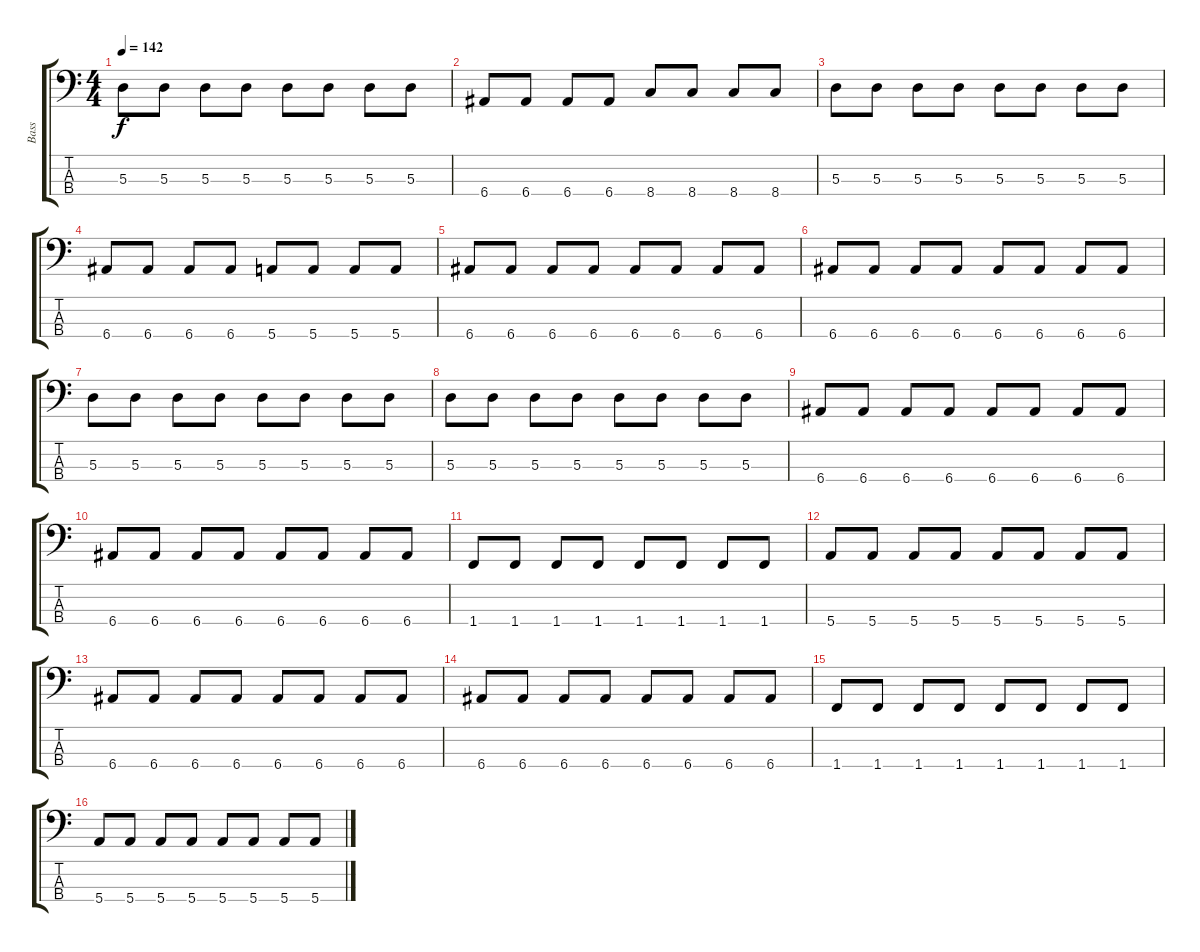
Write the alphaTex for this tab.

\track ("Bass" "Bass") {instrument electricbasspick}
\staff {score tabs}
\tuning (G2 D2 A1 E1) {hide}
\ts (4 4)
\tempo 142
\clef f4
\ks c
5.3.8{dy f} 5.3.8 5.3.8 5.3.8 5.3.8 5.3.8 5.3.8 5.3.8 |
6.4.8 6.4.8 6.4.8 6.4.8 8.4.8 8.4.8 8.4.8 8.4.8 |
5.3.8 5.3.8 5.3.8 5.3.8 5.3.8 5.3.8 5.3.8 5.3.8 |
6.4.8 6.4.8 6.4.8 6.4.8 5.4.8 5.4.8 5.4.8 5.4.8 |
6.4.8 6.4.8 6.4.8 6.4.8 6.4.8 6.4.8 6.4.8 6.4.8 |
6.4.8 6.4.8 6.4.8 6.4.8 6.4.8 6.4.8 6.4.8 6.4.8 |
5.3.8 5.3.8 5.3.8 5.3.8 5.3.8 5.3.8 5.3.8 5.3.8 |
5.3.8 5.3.8 5.3.8 5.3.8 5.3.8 5.3.8 5.3.8 5.3.8 |
6.4.8 6.4.8 6.4.8 6.4.8 6.4.8 6.4.8 6.4.8 6.4.8 |
6.4.8 6.4.8 6.4.8 6.4.8 6.4.8 6.4.8 6.4.8 6.4.8 |
1.4.8 1.4.8 1.4.8 1.4.8 1.4.8 1.4.8 1.4.8 1.4.8 |
5.4.8 5.4.8 5.4.8 5.4.8 5.4.8 5.4.8 5.4.8 5.4.8 |
6.4.8 6.4.8 6.4.8 6.4.8 6.4.8 6.4.8 6.4.8 6.4.8 |
6.4.8 6.4.8 6.4.8 6.4.8 6.4.8 6.4.8 6.4.8 6.4.8 |
1.4.8 1.4.8 1.4.8 1.4.8 1.4.8 1.4.8 1.4.8 1.4.8 |
5.4.8 5.4.8 5.4.8 5.4.8 5.4.8 5.4.8 5.4.8 5.4.8
